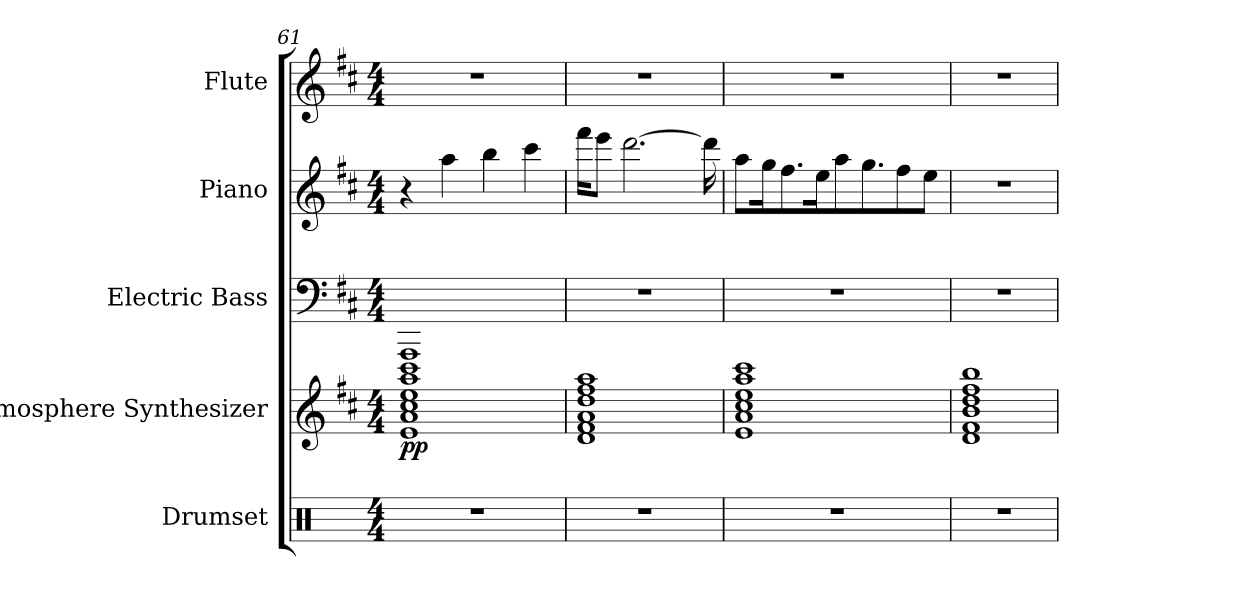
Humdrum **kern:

**kern	**kern	**dynam	**kern	**kern	**kern
*part5	*part4	*part4	*part3	*part2	*part1
*staff5	*staff4	*staff4	*staff3	*staff2	*staff1
*I"Drumset	*I"Atmosphere Synthesizer	*	*I"Electric Bass	*I"Piano	*I"Flute
*I'Drs.	*I'Synth.	*	*I'El. B.	*I'Pno.	*I'Fl.
*clefX	*clefG2	*	*clefF4	*clefG2	*clefG2
*	*ITrd7c12	*	*ITrd7c12	*	*
*k[]	*k[f#c#]	*	*k[f#c#]	*k[f#c#]	*k[f#c#]
*M4/4	*M4/4	*	*M4/4	*M4/4	*M4/4
=61	=61	=61	=61	=61	=61
!	!	!LO:DY:b	!	!	!
1r	1E 1A 1c# 1e 1a 1cc#	pp	1AAAA	4r	1r
.	.	.	.	4aa\	.
.	.	.	.	4bb\	.
.	.	.	.	4ccc#\	.
=62	=62	=62	=62	=62	=62
1r	1D 1F# 1A 1d 1f# 1a	.	1r	16fff#\KL	1r
.	.	.	.	8eee\J	.
.	.	.	.	[2.ddd\	.
.	.	.	.	16ddd\]	.
!!LO:LB:g=z
=63	=63	=63	=63	=63	=63
1r	1E 1A 1c# 1e 1a 1cc#	.	1r	8aa\L	1r
.	.	.	.	16gg\K	.
.	.	.	.	8.ff#\	.
.	.	.	.	16ee\K	.
.	.	.	.	8aa\	.
.	.	.	.	8.gg\	.
.	.	.	.	8ff#\	.
.	.	.	.	8ee\J	.
=64	=64	=64	=64	=64	=64
1r	1D 1F# 1B 1d 1f# 1b	.	1r	1r	1r
=	=	=	=	=	=
*-	*-	*-	*-	*-	*-
